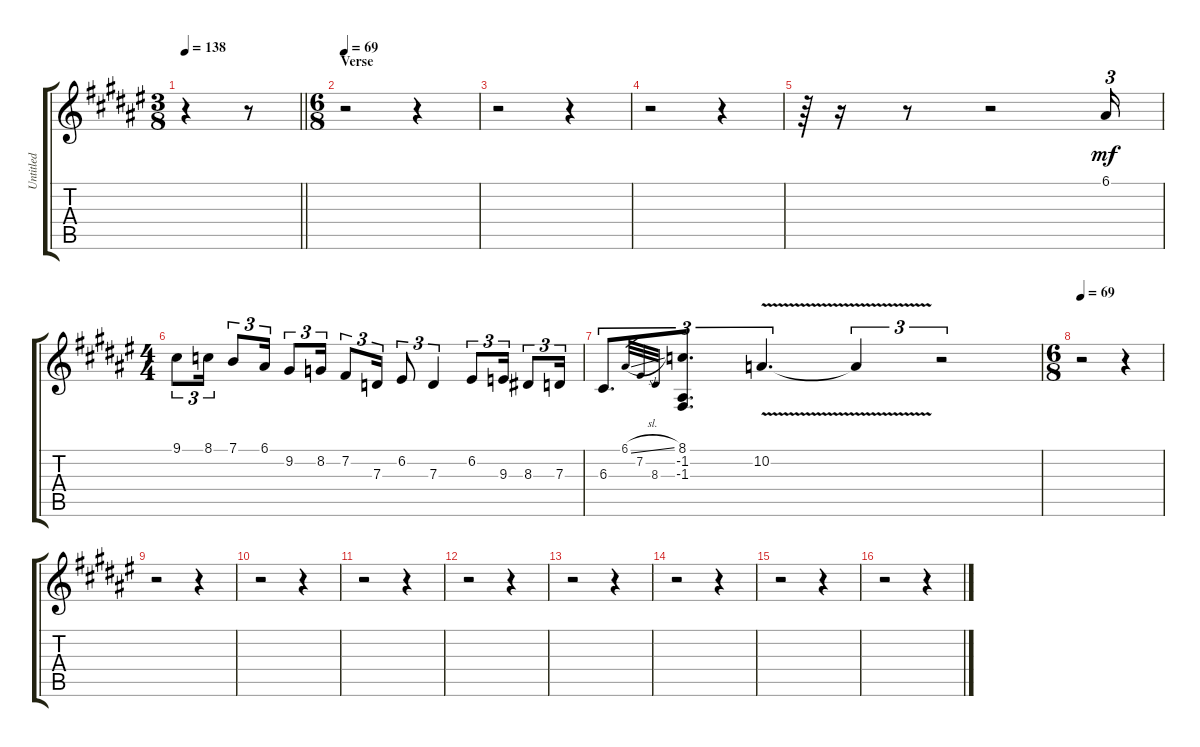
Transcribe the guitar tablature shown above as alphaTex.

\track ("Untitled" "Untitled") {instrument trumpet}
\staff {score tabs}
\tuning (E4 B3 G3 D3 A2 E2) {hide}
\ts (3 8)
\tempo 138
\clef g2
\barLineRight lightlight
\ks f#
r.4{dy mf instrument trumpet} r.8 |
\ts (6 8)
\section ("" "Verse")
\tempo 69
\ks d#minor
r.2 r.4 |
r.2 r.4 |
r.2 r.4 |
r.64 r.16 r.8 r.2 6.1.16{tu (3 2)} |
\ts (4 4)
9.1.8{tu (3 2)} 8.1.16{tu (3 2)} 7.1.8{tu (3 2)} 6.1.16{tu (3 2)} 9.2.8{tu (3 2)} 8.2.16{tu (3 2)} 7.2.8{tu (3 2)} 7.3.16{tu (3 2)} 6.2.8{tu (3 2)} 7.3.4{tu (3 2)} 6.2.8{tu (3 2)} 9.3.16{tu (3 2)} 8.3.8{tu (3 2)} 7.3.16{tu (3 2)} |
6.3.8{d tu (3 2)} 6.1{sl}.32{gr} 7.2.32{gr} 8.3.32{gr} (8.1 -1.2 -1.3).8{d tu (3 2)} 10.2{v}.4{d tu (3 2)} 10.2{v t}.4{tu (3 2)} r.2{tu (3 2)} |
\ts (6 8)
\tempo 69
r.2 r.4 |
r.2 r.4 |
r.2 r.4 |
r.2 r.4 |
r.2 r.4 |
r.2 r.4 |
r.2 r.4 |
r.2 r.4 |
r.2 r.4
